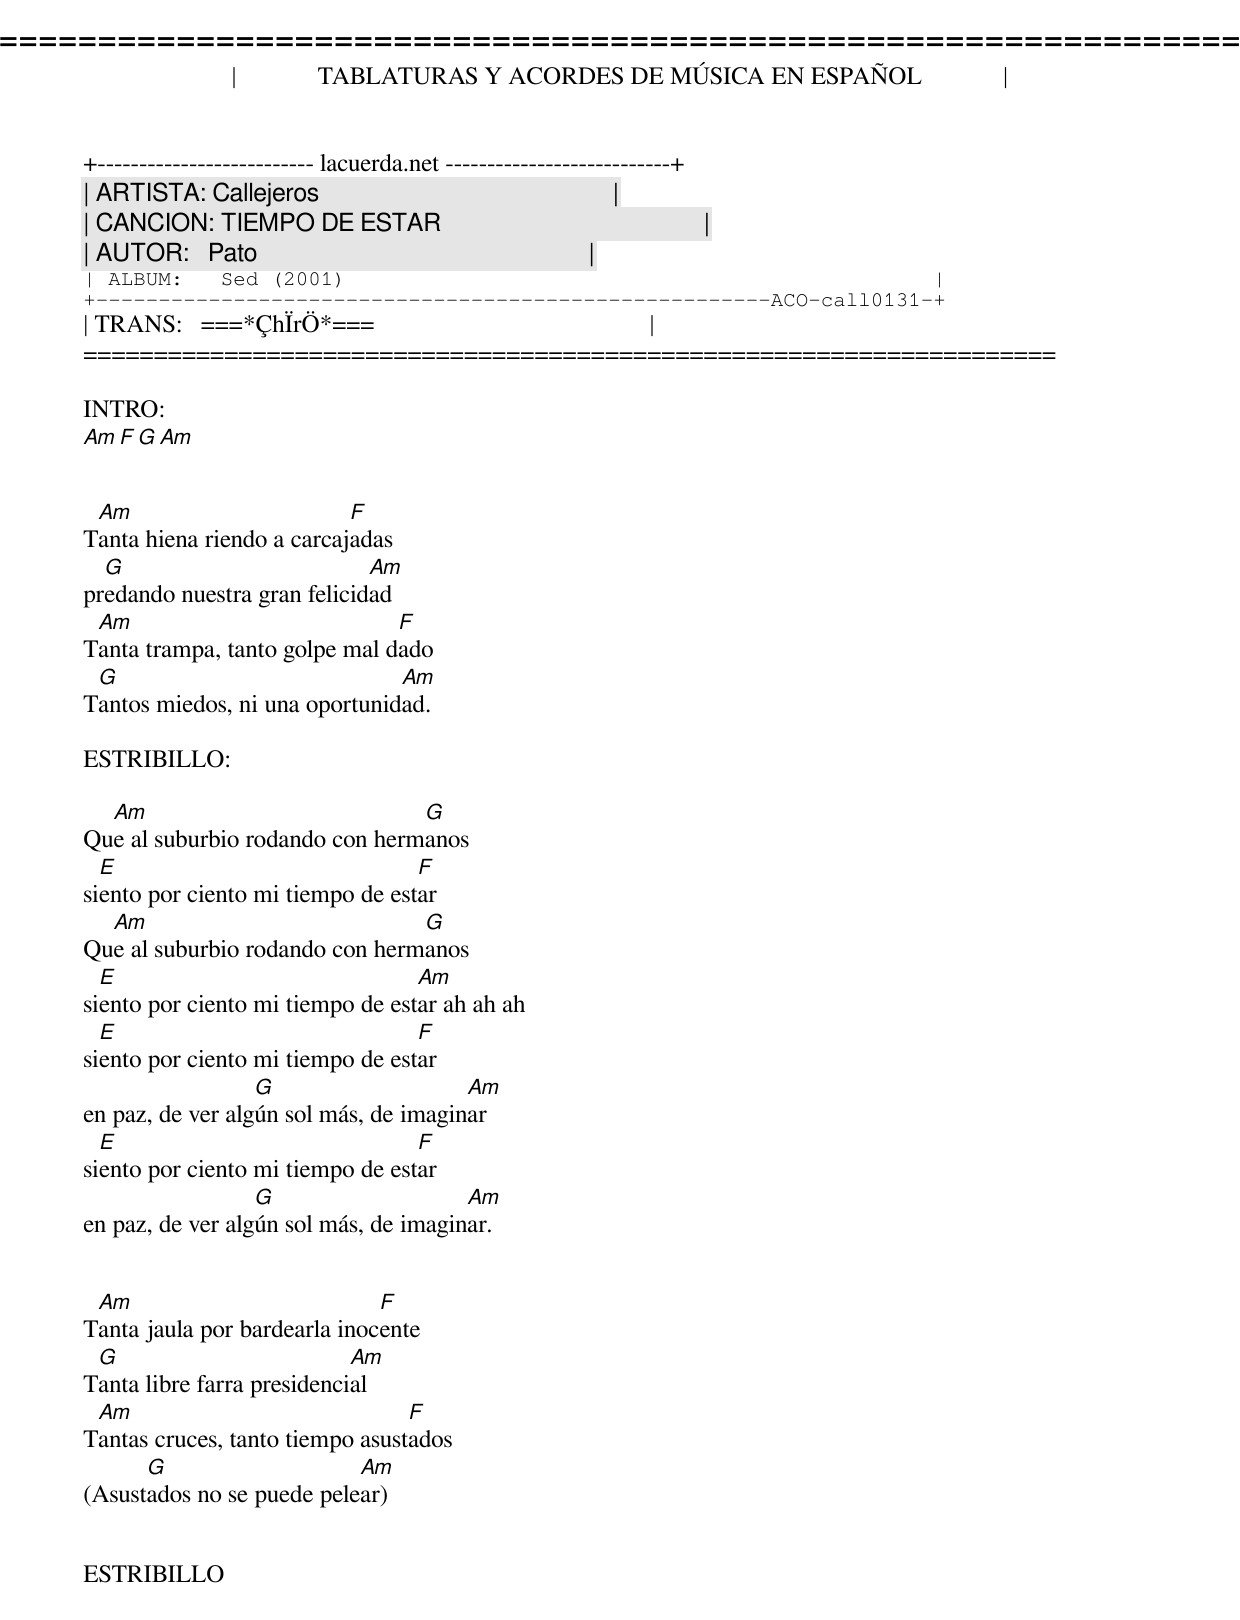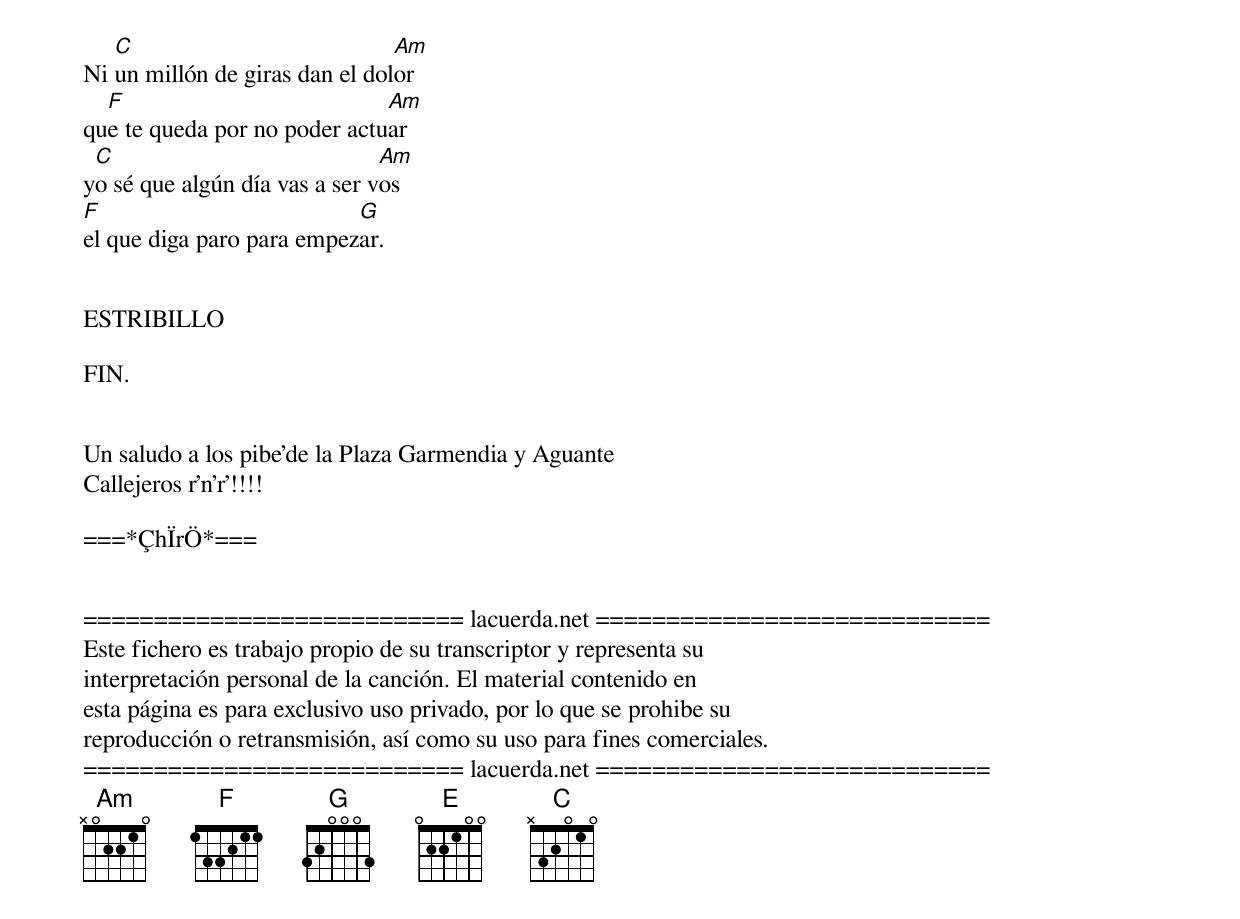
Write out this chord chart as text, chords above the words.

=====================================================================
|             TABLATURAS Y ACORDES DE MÚSICA EN ESPAÑOL             |
+-------------------------- lacuerda.net ---------------------------+
| ARTISTA: Callejeros                                               |
| CANCION: TIEMPO DE ESTAR                                          |
| AUTOR:   Pato                                                     |
| ALBUM:   Sed (2001)                                               |
+------------------------------------------------------ACO-call0131-+
| TRANS:   ===*ÇhÏrÖ*===                                            |
=====================================================================

INTRO:
Am F G Am


 Am                        F
Tanta hiena riendo a carcajadas
  G                          Am
predando nuestra gran felicidad
 Am                            F
Tanta trampa, tanto golpe mal dado
 G                             Am
Tantos miedos, ni una oportunidad.

ESTRIBILLO:

  Am                            G
Que al suburbio rodando con hermanos
  E                               F
siento por ciento mi tiempo de estar
  Am                            G
Que al suburbio rodando con hermanos
  E                               Am
siento por ciento mi tiempo de estar ah ah ah
  E                               F
siento por ciento mi tiempo de estar
                  G                    Am
en paz, de ver algún sol más, de imaginar
  E                               F
siento por ciento mi tiempo de estar
                  G                    Am
en paz, de ver algún sol más, de imaginar.


 Am                           F
Tanta jaula por bardearla inocente
 G                          Am
Tanta libre farra presidencial
 Am                              F
Tantas cruces, tanto tiempo asustados
      G                    Am
(Asustados no se puede pelear)


ESTRIBILLO


   C                            Am
Ni un millón de giras dan el dolor
  F                           Am
que te queda por no poder actuar
 C                             Am
yo sé que algún día vas a ser vos
F                          G
el que diga paro para empezar.


ESTRIBILLO

FIN.


Un saludo a los pibe'de la Plaza Garmendia y Aguante
Callejeros r'n'r'!!!!

===*ÇhÏrÖ*===


=========================== lacuerda.net ============================
Este fichero es trabajo propio de su transcriptor y representa su
interpretación personal de la canción. El material contenido en
esta página es para exclusivo uso privado, por lo que se prohibe su
reproducción o retransmisión, así como su uso para fines comerciales.
=========================== lacuerda.net ============================
